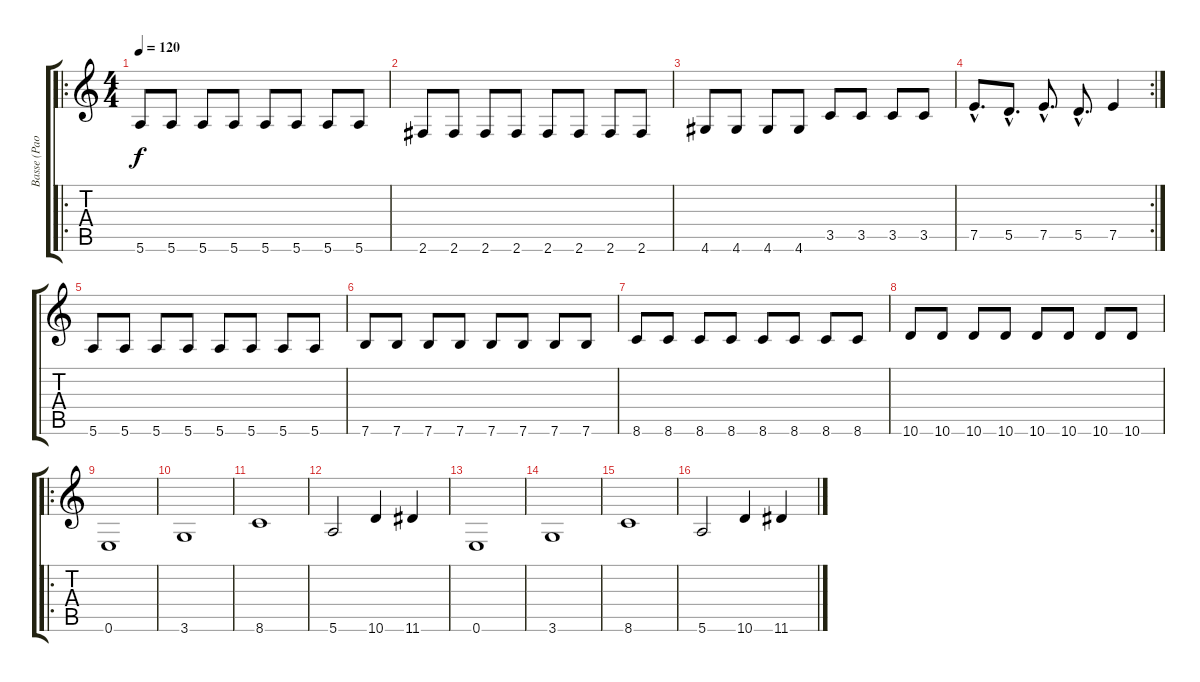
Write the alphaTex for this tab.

\track ("Basse (Paolo)" "Basse (Pao") {instrument electricbassfinger}
\staff {score tabs}
\tuning (E4 B3 G3 D3 A2 E2) {hide}
\ro
\ts (4 4)
\tempo 120
\clef g2
\ks c
5.6.8{dy f} 5.6.8 5.6.8 5.6.8 5.6.8 5.6.8 5.6.8 5.6.8 |
2.6.8 2.6.8 2.6.8 2.6.8 2.6.8 2.6.8 2.6.8 2.6.8 |
4.6.8 4.6.8 4.6.8 4.6.8 3.5.8 3.5.8 3.5.8 3.5.8 |
\rc 2
7.5{hac}.8{d} 5.5{hac}.8{d} 7.5{hac}.8{d} 5.5{hac}.8{d} 7.5.4 |
5.6.8 5.6.8 5.6.8 5.6.8 5.6.8 5.6.8 5.6.8 5.6.8 |
7.6.8 7.6.8 7.6.8 7.6.8 7.6.8 7.6.8 7.6.8 7.6.8 |
8.6.8 8.6.8 8.6.8 8.6.8 8.6.8 8.6.8 8.6.8 8.6.8 |
10.6.8 10.6.8 10.6.8 10.6.8 10.6.8 10.6.8 10.6.8 10.6.8 |
\ro
0.6.1 |
3.6.1 |
8.6.1 |
5.6.2 10.6.4 11.6.4 |
0.6.1 |
3.6.1 |
8.6.1 |
5.6.2 10.6.4 11.6.4
